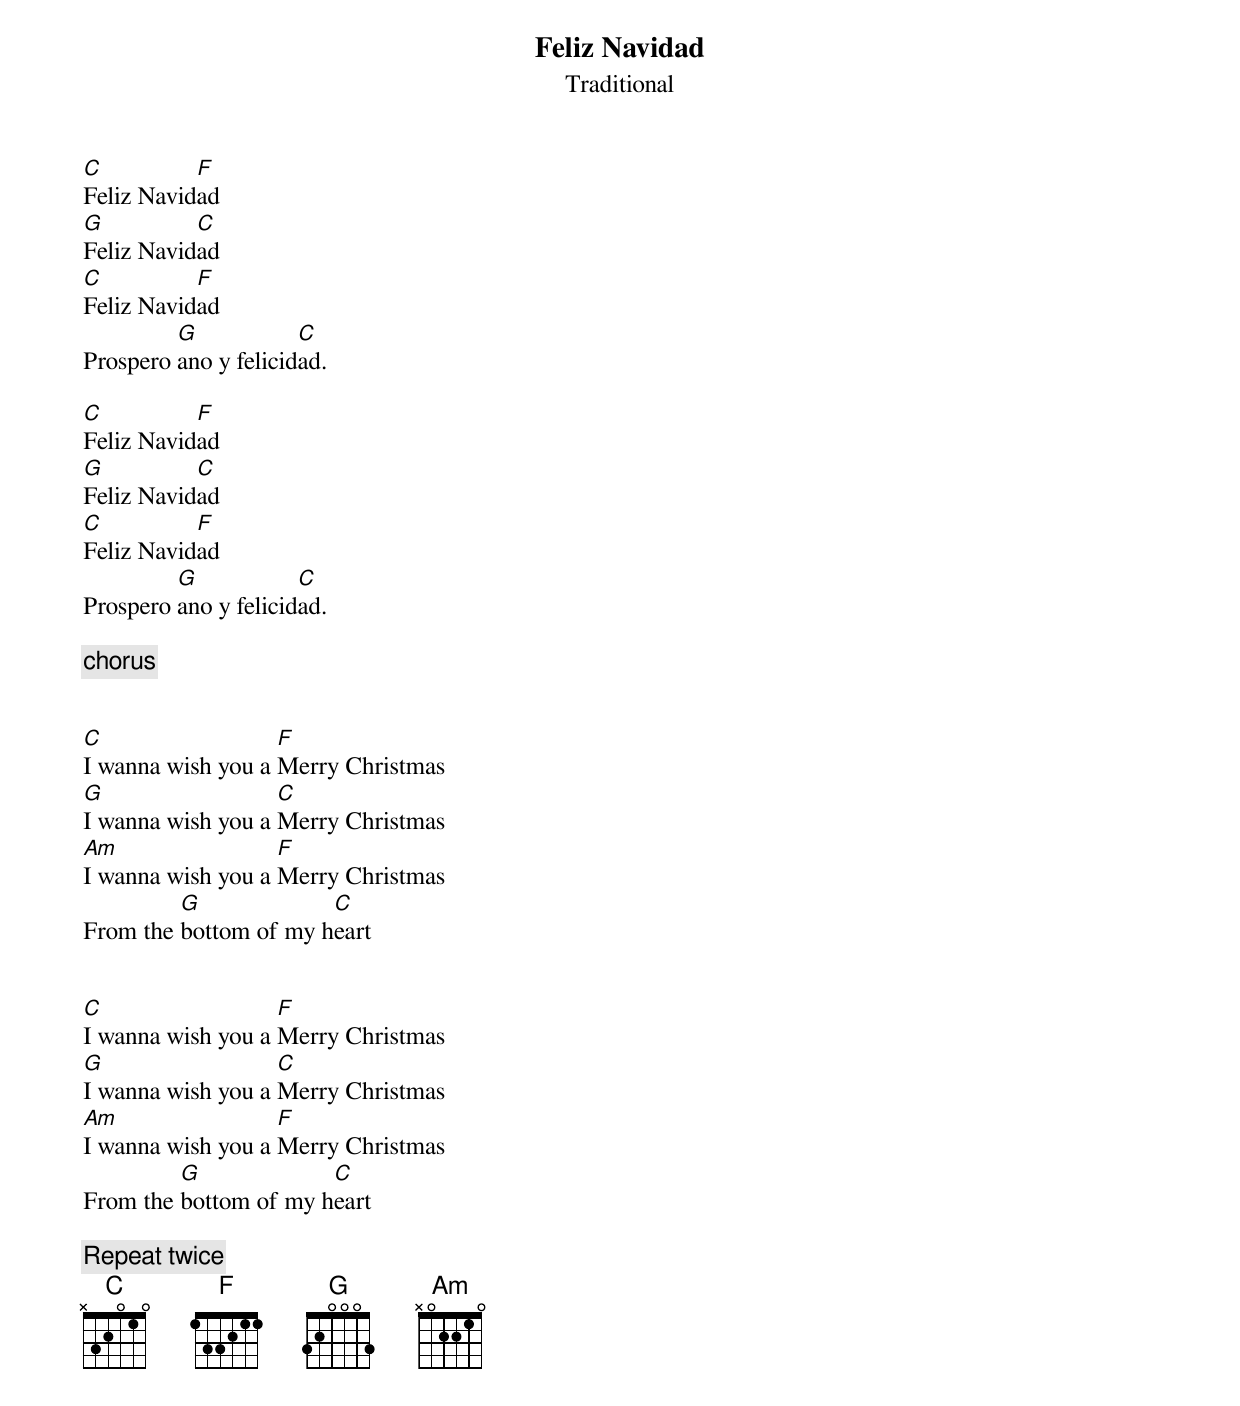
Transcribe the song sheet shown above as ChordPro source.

{title:Feliz Navidad}
{subtitle:Traditional}
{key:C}

[C]Feliz Navid[F]ad
[G]Feliz Navid[C]ad
[C]Feliz Navid[F]ad
Prospero [G]ano y felicid[C]ad.

[C]Feliz Navid[F]ad
[G]Feliz Navid[C]ad
[C]Feliz Navid[F]ad
Prospero [G]ano y felicid[C]ad.

{c:chorus}


[C]I wanna wish you a [F]Merry Christmas
[G]I wanna wish you a [C]Merry Christmas
[Am]I wanna wish you a [F]Merry Christmas
From the [G]bottom of my h[C]eart


[C]I wanna wish you a [F]Merry Christmas
[G]I wanna wish you a [C]Merry Christmas
[Am]I wanna wish you a [F]Merry Christmas
From the [G]bottom of my h[C]eart

{c:Repeat twice}
